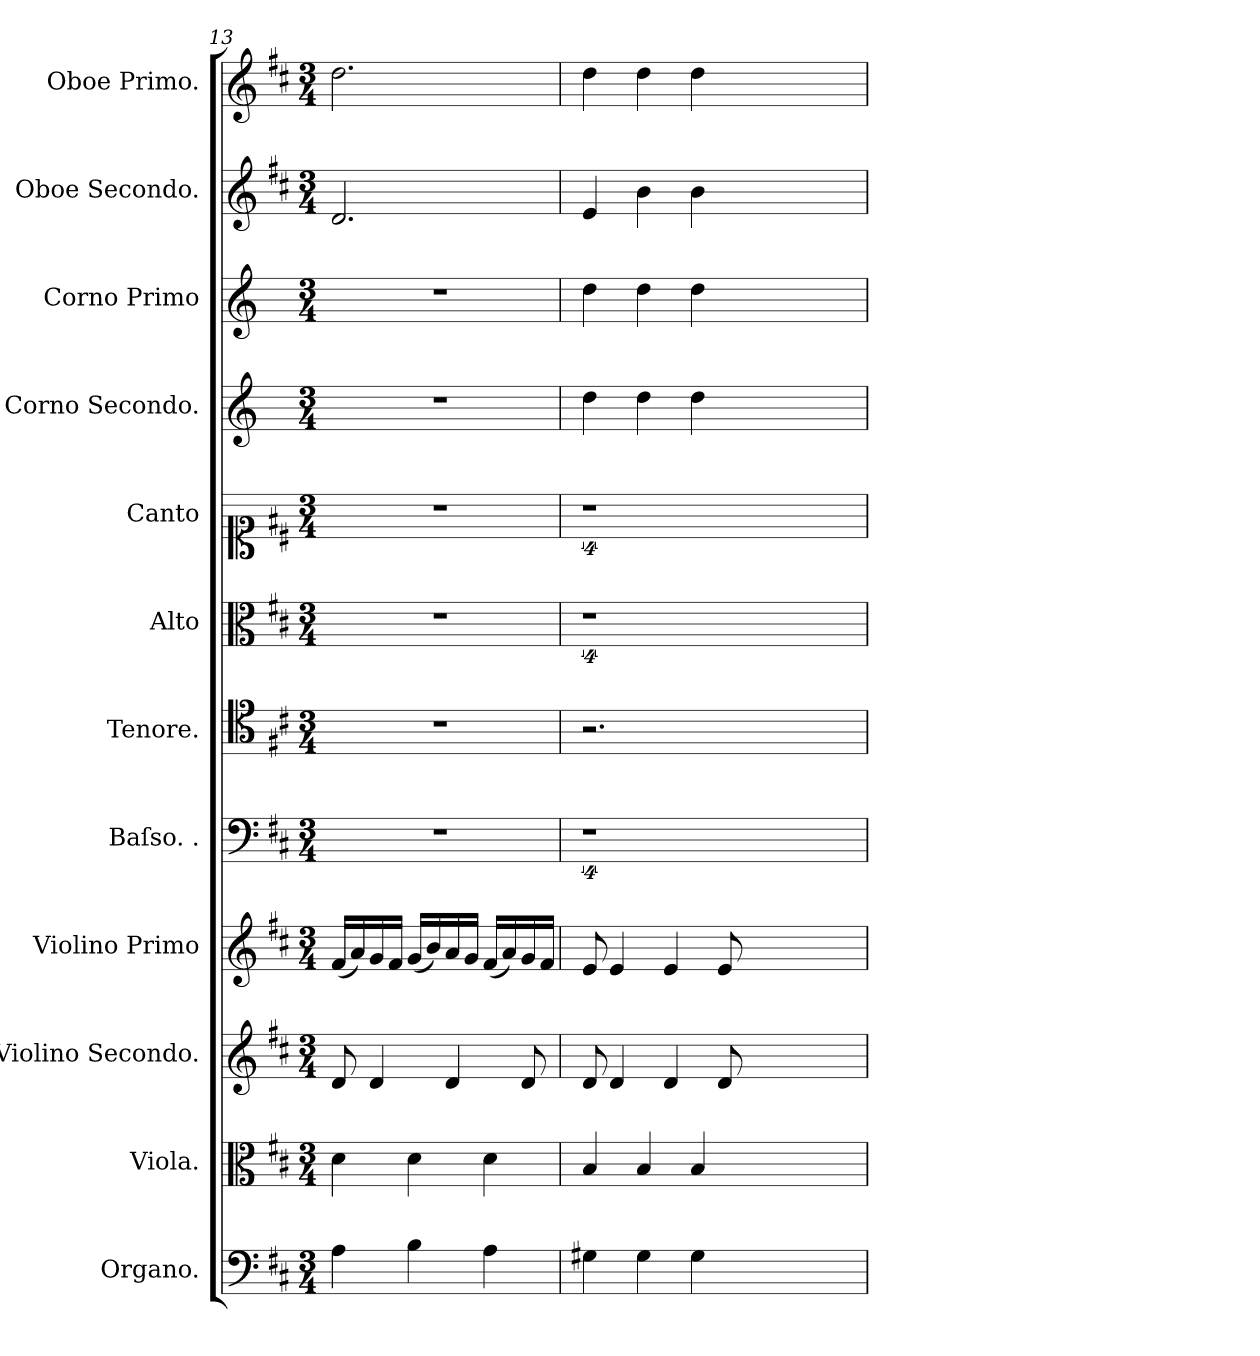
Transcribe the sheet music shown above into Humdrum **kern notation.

**kern	**kern	**kern	**kern	**kern	**kern	**kern	**kern	**kern	**kern	**kern	**kern
*part12	*part11	*part10	*part9	*part8	*part7	*part6	*part5	*part4	*part3	*part2	*part1
*staff12	*staff11	*staff10	*staff9	*staff8	*staff7	*staff6	*staff5	*staff4	*staff3	*staff2	*staff1
*I"Organo.	*I"Viola.	*I"Violino Secondo.	*I"Violino Primo	*I"Baſso. .	*I"Tenore.	*I"Alto	*I"Canto	*I"Corno Secondo.	*I"Corno Primo	*I"Oboe Secondo.	*I"Oboe Primo.
*I'org	*I'vla	*I'vl 2	*I'vl 1	*I'B	*I'T	*I'A	*	*I'cor 2	*I'cor 1	*I'ob 2	*I'ob 1
*clefF4	*clefC3	*clefG2	*clefG2	*clefF4	*clefC4	*clefC3	*clefC1	*clefG2	*clefG2	*clefG2	*clefG2
*	*	*	*	*	*	*	*	*ITrd6c10	*ITrd6c10	*	*
*k[f#c#]	*k[f#c#]	*k[f#c#]	*k[f#c#]	*k[f#c#]	*k[f#c#]	*k[f#c#]	*k[f#c#]	*k[f#c#]	*k[f#c#]	*k[f#c#]	*k[f#c#]
*M3/4	*M3/4	*M3/4	*M3/4	*M3/4	*M3/4	*M3/4	*M3/4	*M3/4	*M3/4	*M3/4	*M3/4
=13	=13	=13	=13	=13	=13	=13	=13	=13	=13	=13	=13
4A\	4d\	8d/	(<16f#/LL	2.r	2.r	2.r	2.r	2.r	2.r	2.d/	2.dd\
.	.	.	16a/)	.	.	.	.	.	.	.	.
.	.	4d/	16g/	.	.	.	.	.	.	.	.
.	.	.	16f#/JJ	.	.	.	.	.	.	.	.
4B\	4d\	.	(<16g/LL	.	.	.	.	.	.	.	.
.	.	.	16b/)	.	.	.	.	.	.	.	.
.	.	4d/	16a/	.	.	.	.	.	.	.	.
.	.	.	16g/JJ	.	.	.	.	.	.	.	.
4A\	4d\	.	(<16f#/LL	.	.	.	.	.	.	.	.
.	.	.	16a/)	.	.	.	.	.	.	.	.
.	.	8d/	16g/	.	.	.	.	.	.	.	.
.	.	.	16f#/JJ	.	.	.	.	.	.	.	.
=14	=14	=14	=14	=14	=14	=14	=14	=14	=14	=14	=14
4G#X\	4B/	8d/	8e/	4%9r	2.r	4%9r	4%9r	4e\	4e\	4e/	4dd\
.	.	4d/	4e/	.	.	.	.	.	.	.	.
4G#\	4B/	.	.	.	.	.	.	4e\	4e\	4b\	4dd\
.	.	4d/	4e/	.	.	.	.	.	.	.	.
4G#\	4B/	.	.	.	.	.	.	4e\	4e\	4b\	4dd\
.	.	8d/	8e/	.	.	.	.	.	.	.	.
1.ryy	1.ryy	1.ryy	1.ryy	.	1.ryy	.	.	1.ryy	1.ryy	1.ryy	1.ryy
=	=	=	=	=	=	=	=	=	=	=	=
*-	*-	*-	*-	*-	*-	*-	*-	*-	*-	*-	*-
